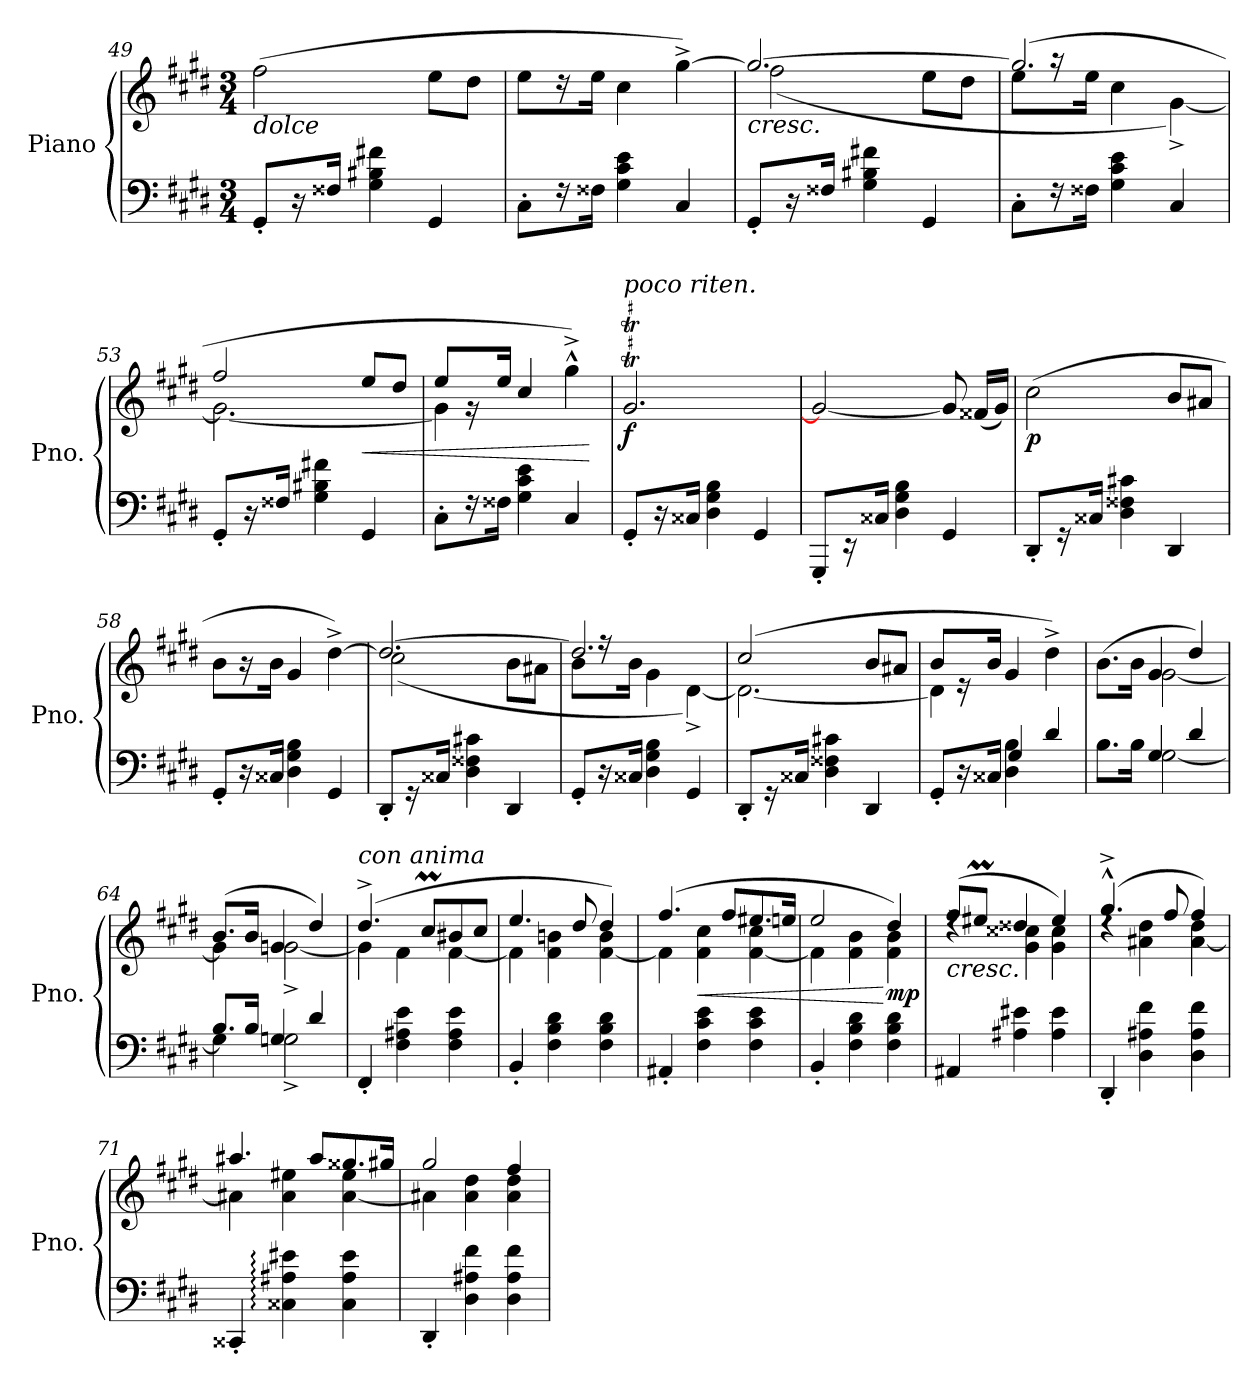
**kern	**kern	**dynam
*part1	*part1	*part1
*staff2	*staff1	*staff1/2
*I"Piano	*	*
*I'Pno.	*	*
*clefF4	*clefG2	*
*k[f#c#g#d#]	*k[f#c#g#d#]	*
*M3/4	*M3/4	*
=49	=49	=49
!	!LO:TX:b:i:t=dolce	!
8GG#'/L	(>2ff#\	.
16r	.	.
16F##X/Jk	.	.
4G#\ 4B#X\ 4f#X\	.	.
4GG#/	8ee\L	.
.	8dd#\J	.
!!LO:LB:g=z
=50	=50	=50
8C#'\L	8ee\L	.
16r	16rdd	.
16F##X\Jk	16ee\Jk	.
4G#\ 4c#\ 4e\	4cc#\	.
4C#/	[4gg#^\)	.
=51	=51	=51
*	*^	*
!	!LO:TX:b:i:t=cresc.	!	!
8GG#'/L	2.gg#/_	(<2ff#\	.
16r	.	.	.
16F##X/Jk	.	.	.
4G#\ 4B#X\ 4f#X\	.	.	.
4GG#/	.	8ee\L	.
.	.	8dd#\J	.
=52	=52	=52	=52
8C#'\L	(>2.gg#/]	8ee\L	.
16r	.	16raa	.
16F##X\Jk	.	16ee\Jk	.
4G#\ 4c#\ 4e\	.	4cc#\	.
4C#/	.	[4g#^\)	.
=53	=53	=53	=53
8GG#'/L	2ff#/	2.g#\_	.
16r	.	.	.
16F##X/Jk	.	.	.
4G#\ 4B#X\ 4f#X\	.	.	.
!	!	!	!LO:HP:b
4GG#/	8ee/L	.	<
.	8dd#/J	.	.
=54	=54	=54	=54
8C#'\L	8ee/L	4g#\]	.
16r	16rg	.	.
16F##X\Jk	16ee/Jk	.	.
4G#\ 4c#\ 4e\	4cc#/	2ryy	.
4C#/	4gg#^^^\)	.	.
*	*v	*v	*
.	.	[
=55	=55	=55
!	!LO:TX:a:i:t=poco riten.	!
!	!	!LO:DY:b
8GG#'/L	[2.g#/T 2.a#X/yyT	f
16r	.	.
16C##X/Jk	.	.
4D#\ 4G#\ 4B\	.	.
4GG#/	.	.
!!LO:PB:g=z
=56	=56	=56
8GGG#'/L	2g#/_	.
16r	.	.
16C##X/Jk	.	.
4D#\ 4G#\ 4B\	.	.
4GG#/	8g#/]	.
.	(<16f##X/LL	.
.	16g#/JJ)	.
=57	=57	=57
!	!	!LO:DY:b
8DD#'/L	(>2cc#\	p
16r	.	.
16C##X/Jk	.	.
4D#\ 4F##X\ 4c#X\	.	.
4DD#/	8b/L	.
.	8a#X/J	.
=58	=58	=58
8GG#'/L	8b\L	.
16r	16r	.
16C##X/Jk	16b\Jk	.
4D#\ 4G#\ 4B\	4g#/	.
4GG#/	[4dd#^\)	.
=59	=59	=59
*	*^	*
8DD#'/L	2.dd#/_	(<2cc#\	.
16r	.	.	.
16C##X/Jk	.	.	.
4D#\ 4F##X\ 4c#X\	.	.	.
4DD#/	.	8b\L	.
.	.	8a#X\J	.
=60	=60	=60	=60
8GG#'/L	2.dd#/]	8b\L	.
16r	.	16rff	.
16C##X/Jk	.	16b\Jk	.
4D#\ 4G#\ 4B\	.	4g#\	.
4GG#/	.	[4d#^\)	.
!!LO:LB:g=z	!!
=61	=61	=61	=61
8DD#'/L	(>2cc#/	2.d#\_	.
16r	.	.	.
16C##X/Jk	.	.	.
4D#\ 4F##X\ 4c#X\	.	.	.
4DD#/	8b/L	.	.
.	8a#X/J	.	.
=62	=62	=62	=62
*^	*	*	*
8GG#'/L	4ryy	8b/L	4d#\]	.
16r	.	16re	.	.
16C##X/Jk	.	16b/Jk	.	.
4D#\ 4B\	4G#/	4g#/	2ryy	.
4rEEyy	4d#/	4dd#^\)	.	.
=63	=63	=63	=63	=63
8.B\L	4ryy	(>8.b\L	4ryy	.
16B\Jk	.	16b\Jk	.	.
4G#/	[2G#\	4g#/	[2g#\	.
4d#/	.	4dd#/)	.	.
=64	=64	=64	=64	=64
8.B/L	4G#\]	(>8.b/L	4g#\]	.
16B/Jk	.	16b/Jk	.	.
4Gn/	2G^\	4gn/	[2g^\	.
4d#/	.	4dd#/)	.	.
*v	*v	*	*	*
=65	=65	=65	=65
!	!LO:TX:a:i:t=con anima	!	!
4FF#'/	(>4.dd#^/	4g\]	.
4F#\ 4A#X\ 4e\	.	4f#\	.
.	8cc#M/L	.	.
4F#\ 4A#\ 4e\	8b#X/	[4f#\	.
.	8cc#/J	.	.
=66	=66	=66	=66
4BB'/	4.ee/	4f#\]	.
4F#\ 4B\ 4d#\	.	4f#\ 4bn\	.
.	8dd#/	.	.
4F#\ 4B\ 4d#\	4dd#/)	[4f#\ 4b\	.
!!LO:LB:g=z	!!
=67	=67	=67	=67
4AA#X'/	(>4.ff#/	4f#\]	.
!	!	!	!LO:HP:b
4F#\ 4c#\ 4e\	.	4f#\ 4cc#\	<
.	8ff#/L	.	.
4F#\ 4c#\ 4e\	8.ee#X/	[4f#\ 4cc#\	.
.	16een/Jk	.	.
=68	=68	=68	=68
4BB'/	2ee/	4f#\]	.
4F#\ 4B\ 4d#\	.	4f#\ 4b\	.
!	!	!	!LO:DY:n=1:b
4F#\ 4B\ 4d#\	4dd#/)	4f#\ 4b\	[ mp
=69	=69	=69	=69
!	!LO:TX:b:i:t=cresc.	!	!
4AA#X/	(>8ff#/L	4rdd	.
.	8ee#Xm/J	.	.
4A#X\ 4e#X\	4dd##X/	4g#\ 4cc##X\	.
4A#\ 4e#\	4ee#/)	4g#\ 4cc##\	.
=70	=70	=70	=70
4DD#'/	(>4.gg#^^^/	4rdd	.
4D#\ 4A#X\ 4f#\	.	4a#X\ 4dd#\	.
.	8ff#/	.	.
4D#\ 4A#\ 4f#\	4ff#/)	[4a#\ 4dd#\	.
=71	=71	=71	=71
4CC##X'/	4.aa#X/	4a#X\]	.
4C##X\: 4A#X\: 4e#X\:	.	4a#\ 4ee#X\	.
.	8aa#/L	.	.
4C##\ 4A#\ 4e#\	8.gg##X/	[4a#\ 4ee#\	.
.	16gg#X/Jk	.	.
=72	=72	=72	=72
4DD#'/	2gg#/	4a#X\]	.
4D#\ 4A#X\ 4f#\	.	4a#\ 4dd#\	.
4D#\ 4A#\ 4f#\	4ff#/	4a#\ 4dd#\	.
*	*v	*v	*
=	=	=
*-	*-	*-
